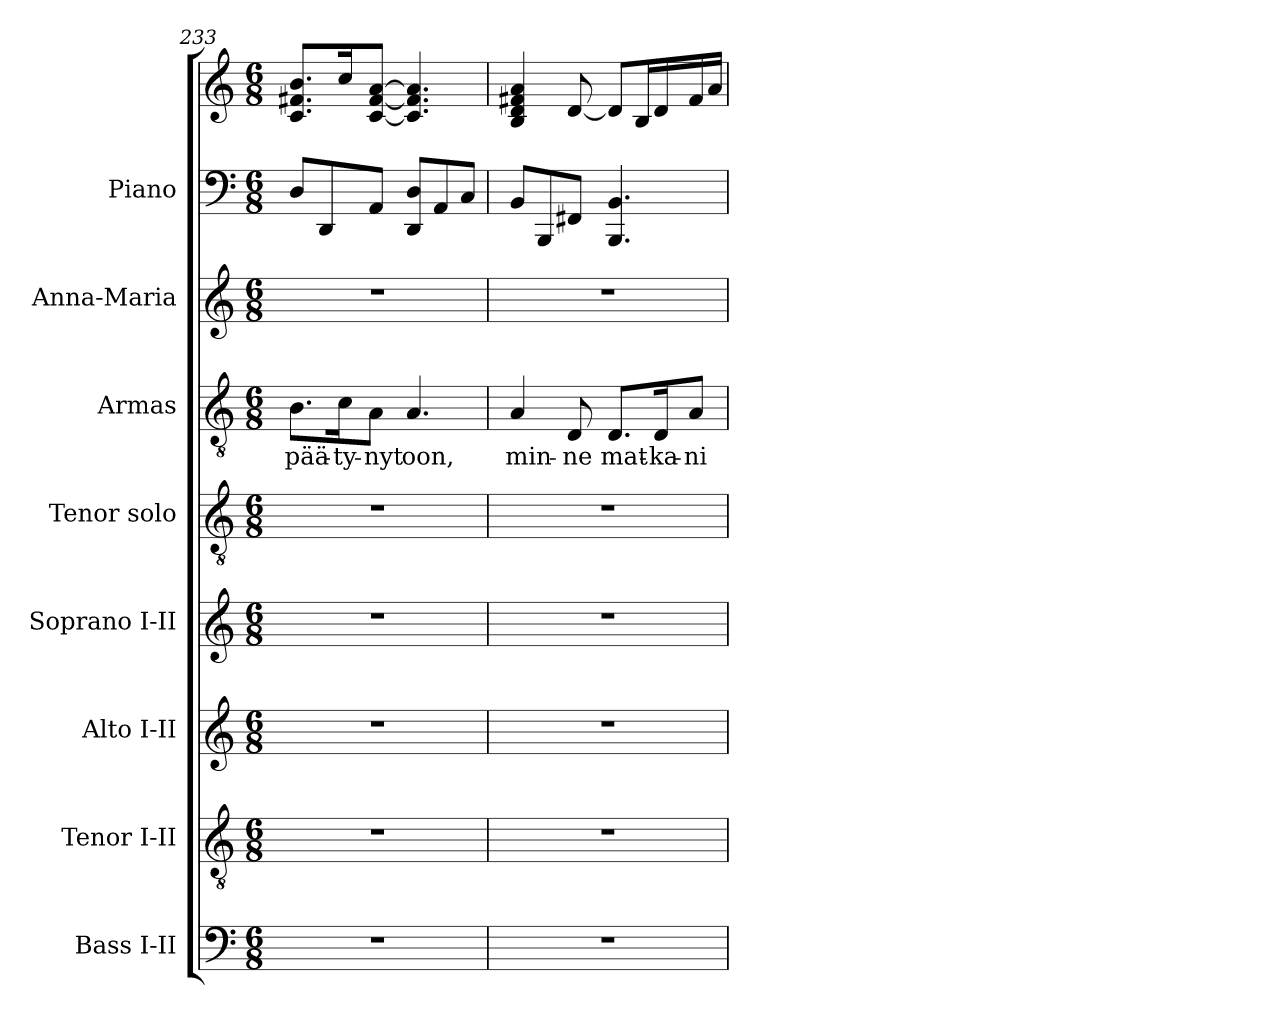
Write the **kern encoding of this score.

**kern	**kern	**kern	**kern	**kern	**kern	**text	**kern	**kern	**kern
*part8	*part7	*part6	*part5	*part4	*part3	*part3	*part2	*part1	*part1
*staff9	*staff8	*staff7	*staff6	*staff5	*staff4	*staff4	*staff3	*staff2	*staff1
*I"Bass I-II	*I"Tenor I-II	*I"Alto I-II	*I"Soprano I-II	*I"Tenor solo	*I"Armas	*	*I"Anna-Maria	*I"Piano	*
*I'B.	*I'T.	*I'A.	*I'S.	*I'T. Solo	*I'Armas	*	*I'A-M	*I'Pno.	*
*clefF4	*clefGv2	*clefG2	*clefG2	*clefGv2	*clefGv2	*	*clefG2	*clefF4	*clefG2
*	*ITrd7c12	*	*	*ITrd7c12	*ITrd7c12	*	*	*	*
*k[]	*k[]	*k[]	*k[]	*k[]	*k[]	*	*k[]	*k[]	*k[]
*C:	*C:	*C:	*C:	*C:	*C:	*	*C:	*C:	*C:
*M6/8	*M6/8	*M6/8	*M6/8	*M6/8	*M6/8	*	*M6/8	*M6/8	*M6/8
=233	=233	=233	=233	=233	=233	=233	=233	=233	=233
!LO:N:vis=1	!LO:N:vis=1	!LO:N:vis=1	!LO:N:vis=1	!LO:N:vis=1	!	!	!	!	!
!	!	!	!	!	!	!LO:LY:b:color=#000000	!LO:N:vis=1	!	!
2.r	2.r	2.r	2.r	2.r	8.BBi\L	pää-	2.r	8Di/L	8.ci/ 8.f#Xi 8.biL
.	.	.	.	.	.	.	.	8DDi/	.
!	!	!	!	!	!	!LO:LY:b:color=#000000	!	!	!
.	.	.	.	.	16Ci\k	-ty-	.	.	16cci/k
!	!	!	!	!	!	!LO:LY:b:color=#000000	!	!	!
.	.	.	.	.	8AAi\J	-nyt	.	8AAi/J	[<8ci/ [<8f#i [>8aiJ
!	!	!	!	!	!	!LO:LY:b:color=#000000	!	!	!
.	.	.	.	.	4.AAi/	oon,	.	8DDi/ 8DiL	4.ci/] 4.f#i] 4.ai]
.	.	.	.	.	.	.	.	8AAi/	.
.	.	.	.	.	.	.	.	8Ci/J	.
=234	=234	=234	=234	=234	=234	=234	=234	=234	=234
!LO:N:vis=1	!LO:N:vis=1	!LO:N:vis=1	!LO:N:vis=1	!LO:N:vis=1	!	!	!	!	!
!	!	!	!	!	!	!LO:LY:b:color=#000000	!LO:N:vis=1	!	!
2.r	2.r	2.r	2.r	2.r	4AAi/	min-	2.r	8BBi/L	4Bi/ 4di 4f#Xi 4ai
.	.	.	.	.	.	.	.	8BBBi/	.
!	!	!	!	!	!	!LO:LY:b:color=#000000	!	!	!
.	.	.	.	.	8DDi/	-ne	.	8FF#Xi/J	[<8di/
!	!	!	!	!	!	!LO:LY:b:color=#000000	!	!	!
.	.	.	.	.	8.DDi/L	mat-	.	4.BBBi/ 4.BBi	8di/L]
.	.	.	.	.	.	.	.	.	16Bi/L
!	!	!	!	!	!	!LO:LY:b:color=#000000	!	!	!
.	.	.	.	.	16DDi/k	-ka-	.	.	16di/
!	!	!	!	!	!	!LO:LY:b:color=#000000	!	!	!
.	.	.	.	.	8AAi/J	-ni	.	.	16f#i/
.	.	.	.	.	.	.	.	.	16ai/JJ
=	=	=	=	=	=	=	=	=	=
*-	*-	*-	*-	*-	*-	*-	*-	*-	*-
